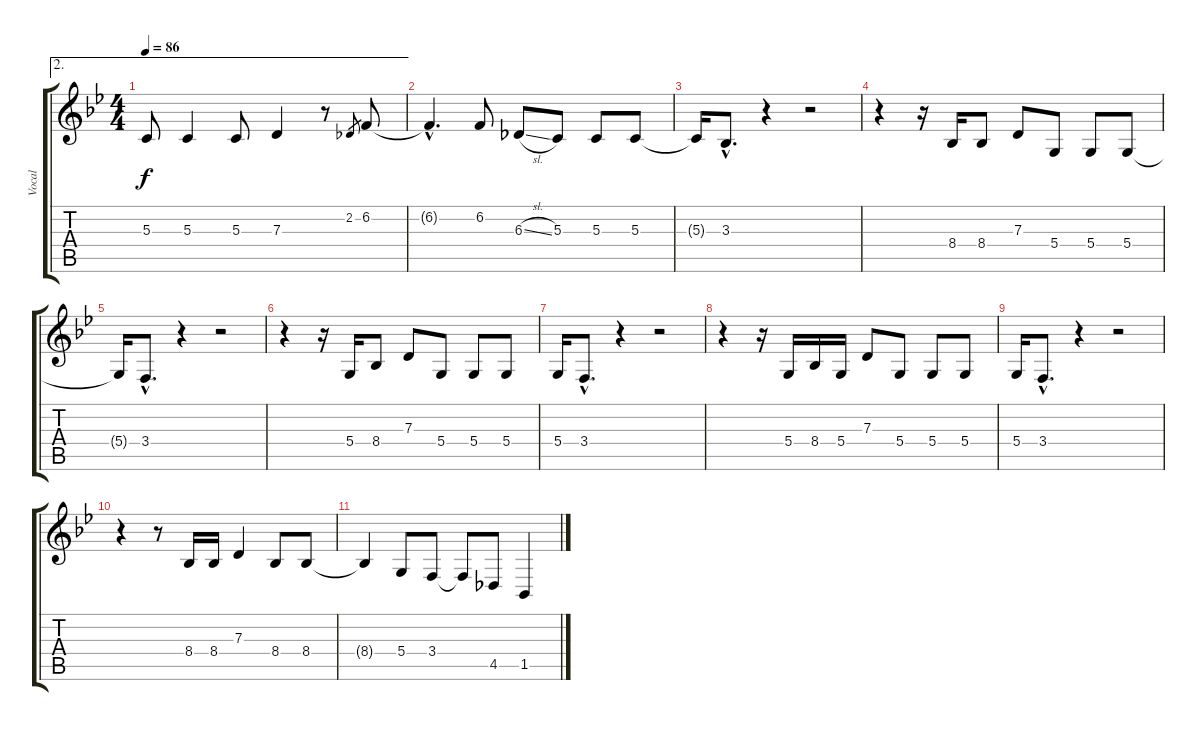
\track ("Vocal" "Vocal") {instrument violin}
\staff {score tabs}
\tuning (E4 B3 G3 D3 A2 E2) {hide}
\ae 2
\ts (4 4)
\tempo 86
\clef g2
\ks bb
5.3{t}.8{dy f} 5.3.4 5.3.8 7.3.4 r.8 2.2.8{gr} 6.2.8 |
6.2{hac t}.4{d} 6.2.8 6.3{sl}.8 5.3.8 5.3.8 5.3.8 |
5.3{t}.16 3.3{hac}.8{d} r.4 r.2 |
r.4 r.16 8.4.16 8.4.8 7.3.8 5.4.8 5.4.8 5.4.8 |
5.4{t}.16 3.4{hac}.8{d} r.4 r.2 |
r.4 r.16 5.4.16 8.4.8 7.3.8 5.4.8 5.4.8 5.4.8 |
5.4.16 3.4{hac}.8{d} r.4 r.2 |
r.4 r.16 5.4.16 8.4.16 5.4.16 7.3.8 5.4.8 5.4.8 5.4.8 |
5.4.16 3.4{hac}.8{d} r.4 r.2 |
r.4 r.8 8.4.16 8.4.16 7.3.4 8.4.8 8.4.8 |
8.4{t}.4 5.4.8 3.4.8 3.4{t}.8 4.5.8 1.5.4
